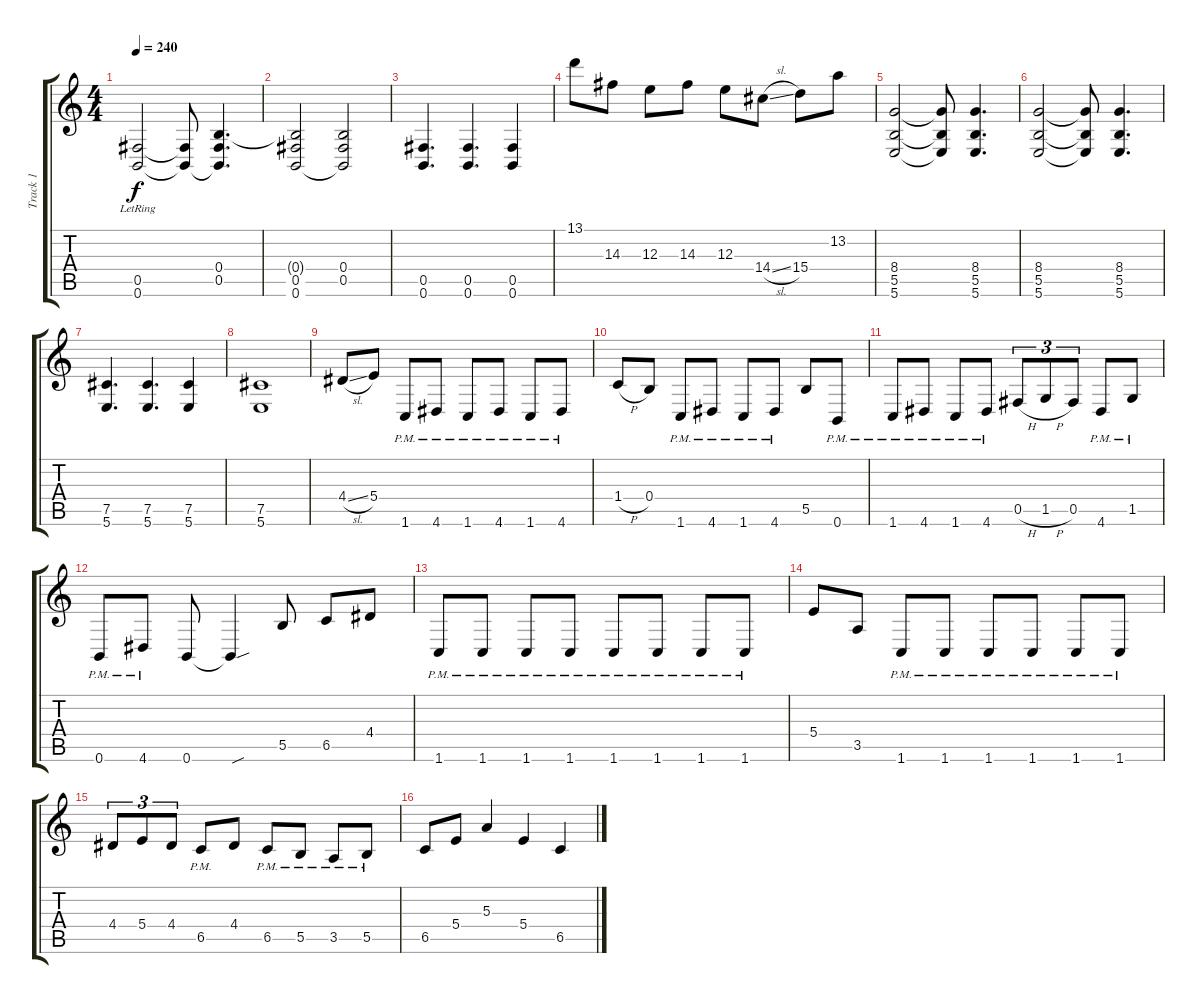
\track ("Track 1" "Track 1") {instrument distortionguitar}
\staff {score tabs}
\tuning (Db4 Ab3 E3 B2 Gb2 B1) {hide}
\ts (4 4)
\tempo 240
\clef g2
\ks c
(0.5 0.6{lr}).2{dy f} (0.5{t} 0.6{t}).8 (0.4 0.5 0.6{t}).4{d} |
(0.4{t} 0.5 0.6).2 (0.4 0.5 0.6{t}).2 |
(0.5 0.6).4{d} (0.5 0.6).4{d} (0.5 0.6).4 |
13.1.8 14.3.8 12.3.8 14.3.8 12.3.8 14.4{sl}.8 15.4.8 13.2.8 |
(8.4 5.5 5.6).2 (8.4{t} 5.5{t} 5.6{t}).8 (8.4 5.5 5.6).4{d} |
(8.4 5.5 5.6).2 (8.4{t} 5.5{t} 5.6{t}).8 (8.4 5.5 5.6).4{d} |
(7.5 5.6).4{d} (7.5 5.6).4{d} (7.5 5.6).4 |
(7.5 5.6).1 |
4.4{sl}.8 5.4.8 1.6{pm}.8 4.6{pm}.8 1.6{pm}.8 4.6{pm}.8 1.6{pm}.8 4.6{pm}.8 |
1.4{h}.8 0.4.8 1.6{pm}.8 4.6{pm}.8 1.6{pm}.8 4.6{pm}.8 5.5.8 0.6{pm}.8 |
1.6{pm}.8 4.6{pm}.8 1.6{pm}.8 4.6{pm}.8 0.5{h}.8{tu (3 2)} 1.5{h}.8{tu (3 2)} 0.5.8{tu (3 2)} 4.6{pm}.8 1.5{pm}.8 |
0.6{pm}.8 4.6{pm}.8 0.6.8 0.6{sou t}.4 5.5.8 6.5.8 4.4.8 |
1.6{pm}.8 1.6{pm}.8 1.6{pm}.8 1.6{pm}.8 1.6{pm}.8 1.6{pm}.8 1.6{pm}.8 1.6{pm}.8 |
5.4.8 3.5.8 1.6{pm}.8 1.6{pm}.8 1.6{pm}.8 1.6{pm}.8 1.6{pm}.8 1.6{pm}.8 |
4.4.8{tu (3 2)} 5.4.8{tu (3 2)} 4.4.8{tu (3 2)} 6.5{pm}.8 4.4.8 6.5{pm}.8 5.5{pm}.8 3.5{pm}.8 5.5{pm}.8 |
6.5.8 5.4.8 5.3.4 5.4.4 6.5.4
